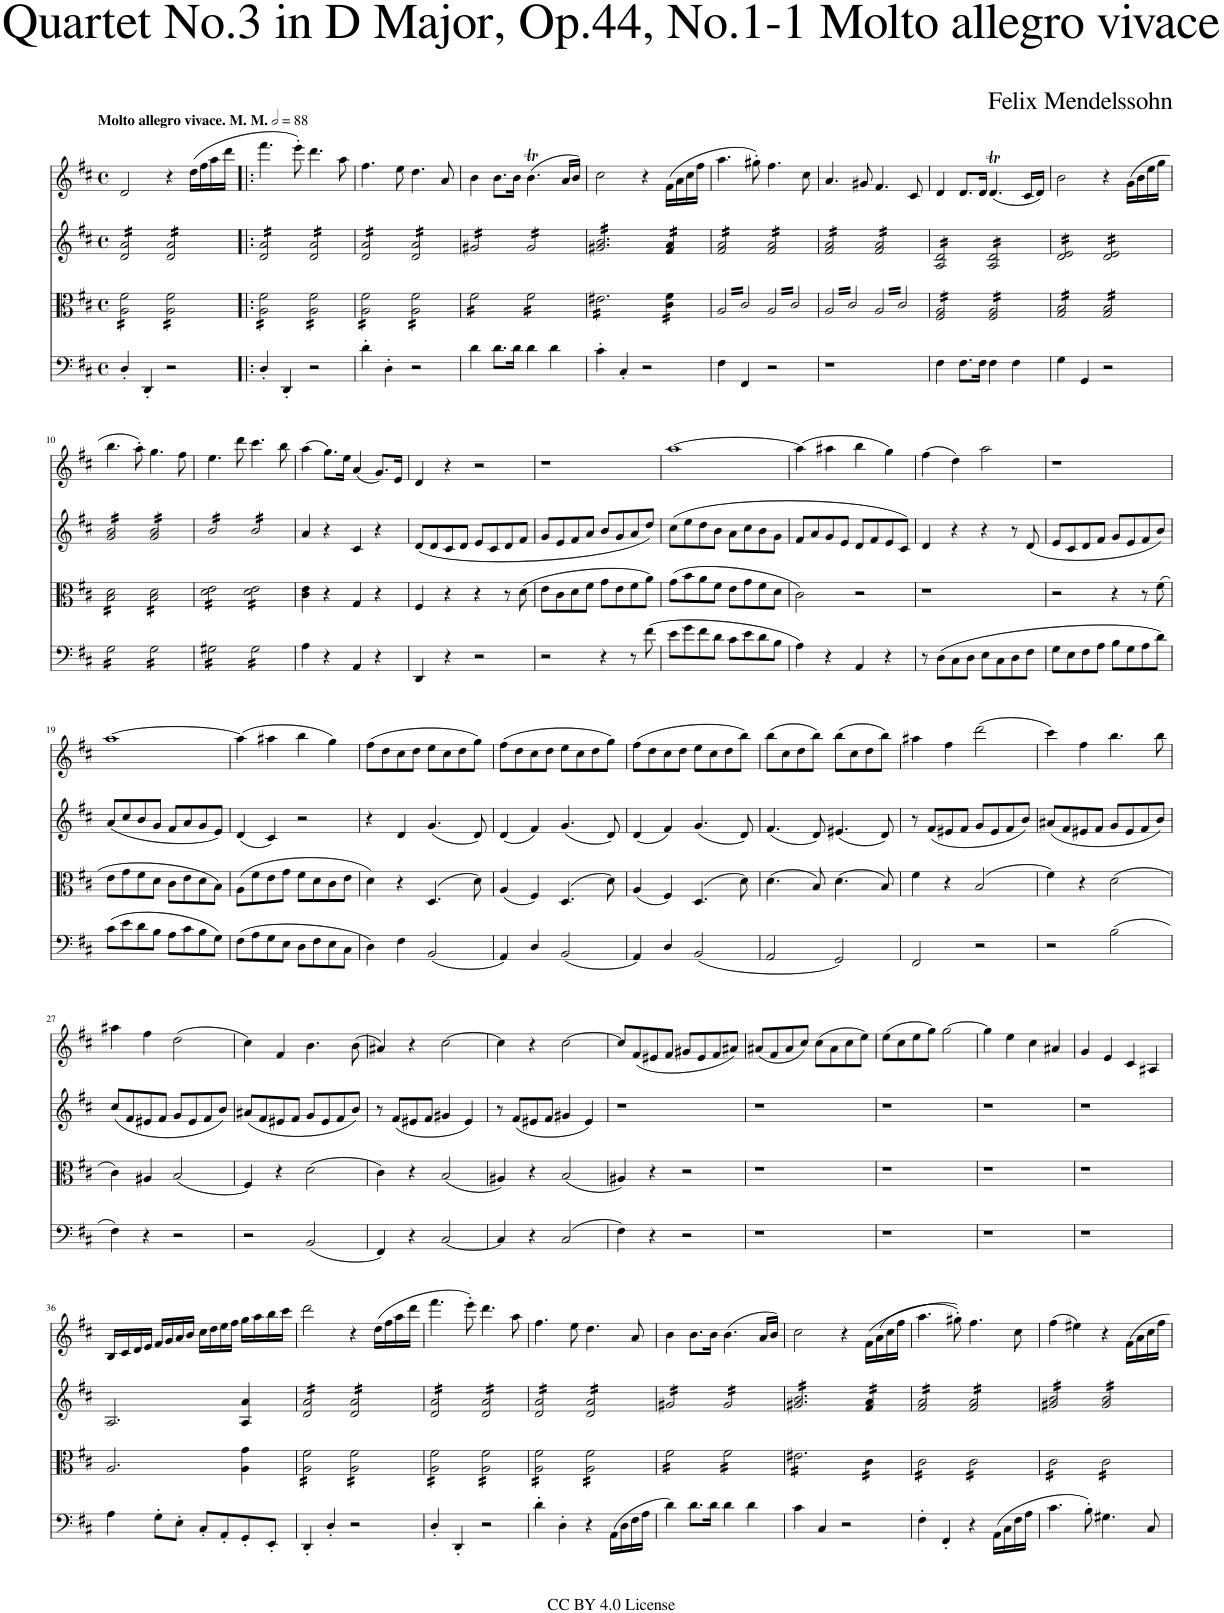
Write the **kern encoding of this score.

**kern	**kern	**kern	**kern
*part4	*part3	*part2	*part1
*staff4	*staff3	*staff2	*staff1
*I"Cello	*I"Viola	*I"Violin II	*I"Violin I
*	*I'Vla	*I'Vln	*I'Vln
*clefF4	*clefC3	*clefG2	*clefG2
*k[f#c#]	*k[f#c#]	*k[f#c#]	*k[f#c#]
*M4/4	*M4/4	*M4/4	*M4/4
*met(c)	*met(c)	*met(c)	*met(c)
*MM176	*MM176	*MM176	*MM176
=1	=1	=1	=1
!	!	!	!LO:TX:a:B:t=Molto allegro vivace. M. M.
*	*tremolo	*	*
*	*	*tremolo	*
4D'/	16A\ 16f#\LL	16d/ 16a/LL	2d/
.	16A\ 16f#\	16d/ 16a/	.
.	16A\ 16f#\	16d/ 16a/	.
.	16A\ 16f#\	16d/ 16a/	.
4DD'/	16A\ 16f#\	16d/ 16a/	.
.	16A\ 16f#\	16d/ 16a/	.
.	16A\ 16f#\	16d/ 16a/	.
.	16A\ 16f#\JJ	16d/ 16a/JJ	.
2r	16A\ 16f#\LL	16d/ 16a/LL	4r
.	16A\ 16f#\	16d/ 16a/	.
.	16A\ 16f#\	16d/ 16a/	.
.	16A\ 16f#\	16d/ 16a/	.
.	16A\ 16f#\	16d/ 16a/	(>16dd\LL
.	16A\ 16f#\	16d/ 16a/	16ff#\
.	16A\ 16f#\	16d/ 16a/	16aa\
.	16A\ 16f#\JJ	16d/ 16a/JJ	16ddd\JJ
=2!|:	=2!|:	=2!|:	=2!|:
4D'/	16A\ 16f#\LL	16d/ 16a/LL	4.fff#\
.	16A\ 16f#\	16d/ 16a/	.
.	16A\ 16f#\	16d/ 16a/	.
.	16A\ 16f#\	16d/ 16a/	.
4DD'/	16A\ 16f#\	16d/ 16a/	.
.	16A\ 16f#\	16d/ 16a/	.
.	16A\ 16f#\	16d/ 16a/	8eee'\)
.	16A\ 16f#\JJ	16d/ 16a/JJ	.
2r	16A\ 16f#\LL	16d/ 16a/LL	4.ddd\
.	16A\ 16f#\	16d/ 16a/	.
.	16A\ 16f#\	16d/ 16a/	.
.	16A\ 16f#\	16d/ 16a/	.
.	16A\ 16f#\	16d/ 16a/	.
.	16A\ 16f#\	16d/ 16a/	.
.	16A\ 16f#\	16d/ 16a/	8aa\
.	16A\ 16f#\JJ	16d/ 16a/JJ	.
=3	=3	=3	=3
4d'\	16A\ 16f#\LL	16d/ 16a/LL	4.ff#\
.	16A\ 16f#\	16d/ 16a/	.
.	16A\ 16f#\	16d/ 16a/	.
.	16A\ 16f#\	16d/ 16a/	.
4D'\	16A\ 16f#\	16d/ 16a/	.
.	16A\ 16f#\	16d/ 16a/	.
.	16A\ 16f#\	16d/ 16a/	8ee\
.	16A\ 16f#\JJ	16d/ 16a/JJ	.
2r	16A\ 16f#\LL	16d/ 16a/LL	4.dd\
.	16A\ 16f#\	16d/ 16a/	.
.	16A\ 16f#\	16d/ 16a/	.
.	16A\ 16f#\	16d/ 16a/	.
.	16A\ 16f#\	16d/ 16a/	.
.	16A\ 16f#\	16d/ 16a/	.
.	16A\ 16f#\	16d/ 16a/	8a/
.	16A\ 16f#\JJ	16d/ 16a/JJ	.
=4	=4	=4	=4
4d\	16f#\LL	16g#X/LL	4b\
.	16f#\	16g#X/	.
.	16f#\	16g#X/	.
.	16f#\	16g#X/	.
8.d\L	16f#\	16g#X/	8.b\L
.	16f#\	16g#X/	.
.	16f#\	16g#X/	.
16d\Jk	16f#\JJ	16g#X/JJ	16b\Jk
4d\	16f#\LL	16g#/LL	(4.bT\
.	16f#\	16g#/	.
.	16f#\	16g#/	.
.	16f#\	16g#/	.
4d\	16f#\	16g#/	.
.	16f#\	16g#/	.
.	16f#\	16g#/	16a/LL
.	16f#\JJ	16g#/JJ	16b/JJ)
=5	=5	=5	=5
4c#'\	16e#X\LL	16g#X/ 16b/LL	2cc#\
.	16e#X\	16g#X/ 16b/	.
.	16e#X\	16g#X/ 16b/	.
.	16e#X\	16g#X/ 16b/	.
4C#'/	16e#X\	16g#X/ 16b/	.
.	16e#X\	16g#X/ 16b/	.
.	16e#X\	16g#X/ 16b/	.
.	16e#X\	16g#X/ 16b/	.
2r	16e#X\	16g#X/ 16b/	4r
.	16e#X\	16g#X/ 16b/	.
.	16e#X\	16g#X/ 16b/	.
.	16e#X\JJ	16g#X/ 16b/JJ	.
.	16c#\ 16f#\LL	16f#/ 16a/LL	(>16f#\LL
.	16c#\ 16f#\	16f#/ 16a/	16a\
.	16c#\ 16f#\	16f#/ 16a/	16cc#\
.	16c#\ 16f#\JJ	16f#/ 16a/JJ	16ff#\JJ
=6	=6	=6	=6
4F#\	32A/LLL	16f#/ 16a/LL	4.aa\
.	32c#/	.	.
.	32A/	16f#/ 16a/	.
.	32c#/	.	.
.	32A/	16f#/ 16a/	.
.	32c#/	.	.
.	32A/	16f#/ 16a/	.
.	32c#/	.	.
4FF#/	32A/	16f#/ 16a/	.
.	32c#/	.	.
.	32A/	16f#/ 16a/	.
.	32c#/	.	.
.	32A/	16f#/ 16a/	8gg#X'\)
.	32c#/	.	.
.	32A/	16f#/ 16a/JJ	.
.	32c#/JJJ	.	.
2r	32A/LLL	16f#/ 16a/LL	4.ff#\
.	32c#/	.	.
.	32A/	16f#/ 16a/	.
.	32c#/	.	.
.	32A/	16f#/ 16a/	.
.	32c#/	.	.
.	32A/	16f#/ 16a/	.
.	32c#/	.	.
.	32A/	16f#/ 16a/	.
.	32c#/	.	.
.	32A/	16f#/ 16a/	.
.	32c#/	.	.
.	32A/	16f#/ 16a/	8cc#\
.	32c#/	.	.
.	32A/	16f#/ 16a/JJ	.
.	32c#/JJJ	.	.
=7	=7	=7	=7
1r	32A/LLL	16f#/ 16a/LL	4.a/
.	32c#/	.	.
.	32A/	16f#/ 16a/	.
.	32c#/	.	.
.	32A/	16f#/ 16a/	.
.	32c#/	.	.
.	32A/	16f#/ 16a/	.
.	32c#/	.	.
.	32A/	16f#/ 16a/	.
.	32c#/	.	.
.	32A/	16f#/ 16a/	.
.	32c#/	.	.
.	32A/	16f#/ 16a/	8g#X/
.	32c#/	.	.
.	32A/	16f#/ 16a/JJ	.
.	32c#/JJJ	.	.
.	32A/LLL	16f#/ 16a/LL	4.f#/
.	32c#/	.	.
.	32A/	16f#/ 16a/	.
.	32c#/	.	.
.	32A/	16f#/ 16a/	.
.	32c#/	.	.
.	32A/	16f#/ 16a/	.
.	32c#/	.	.
.	32A/	16f#/ 16a/	.
.	32c#/	.	.
.	32A/	16f#/ 16a/	.
.	32c#/	.	.
.	32A/	16f#/ 16a/	8c#/
.	32c#/	.	.
.	32A/	16f#/ 16a/JJ	.
.	32c#/JJJ	.	.
=8	=8	=8	=8
4F#\	16F#/ 16A/LL	16A/ 16d/LL	4d/
.	.	.	.
.	16F#/ 16A/	16A/ 16d/	.
.	.	.	.
.	16F#/ 16A/	16A/ 16d/	.
.	.	.	.
.	16F#/ 16A/	16A/ 16d/	.
.	.	.	.
8.F#\L	16F#/ 16A/	16A/ 16d/	8.d/L
.	16F#/ 16A/	16A/ 16d/	.
.	16F#/ 16A/	16A/ 16d/	.
16F#\Jk	16F#/ 16A/JJ	16A/ 16d/JJ	16d/Jk
4F#\	16F#/ 16A/LL	16A/ 16d/LL	(4.dT/
.	16F#/ 16A/	16A/ 16d/	.
.	16F#/ 16A/	16A/ 16d/	.
.	16F#/ 16A/	16A/ 16d/	.
4F#\	16F#/ 16A/	16A/ 16d/	.
.	16F#/ 16A/	16A/ 16d/	.
.	16F#/ 16A/	16A/ 16d/	16c#/LL
.	16F#/ 16A/JJ	16A/ 16d/JJ	16d/JJ)
=9	=9	=9	=9
4G\	16G/ 16B/LL	16d/ 16e/LL	2b\
.	16G/ 16B/	16d/ 16e/	.
.	16G/ 16B/	16d/ 16e/	.
.	16G/ 16B/	16d/ 16e/	.
4GG/	16G/ 16B/	16d/ 16e/	.
.	16G/ 16B/	16d/ 16e/	.
.	16G/ 16B/	16d/ 16e/	.
.	16G/ 16B/JJ	16d/ 16e/JJ	.
2r	16G/ 16B/LL	16d/ 16e/LL	4r
.	16G/ 16B/	16d/ 16e/	.
.	16G/ 16B/	16d/ 16e/	.
.	16G/ 16B/	16d/ 16e/	.
.	16G/ 16B/	16d/ 16e/	(>16g\LL
.	16G/ 16B/	16d/ 16e/	16b\
.	16G/ 16B/	16d/ 16e/	16ee\
.	16G/ 16B/JJ	16d/ 16e/JJ	16gg\JJ
!!LO:LB:g=z
=10	=10	=10	=10
*tremolo	*	*	*
16G\LL	16B\ 16d\LL	16g/ 16b/LL	4.bb\
16G\	16B\ 16d\	16g/ 16b/	.
16G\	16B\ 16d\	16g/ 16b/	.
16G\	16B\ 16d\	16g/ 16b/	.
16G\	16B\ 16d\	16g/ 16b/	.
16G\	16B\ 16d\	16g/ 16b/	.
16G\	16B\ 16d\	16g/ 16b/	8aa'\)
16G\JJ	16B\ 16d\JJ	16g/ 16b/JJ	.
16G\LL	16B\ 16d\LL	16g/ 16b/LL	4.gg\
16G\	16B\ 16d\	16g/ 16b/	.
16G\	16B\ 16d\	16g/ 16b/	.
16G\	16B\ 16d\	16g/ 16b/	.
16G\	16B\ 16d\	16g/ 16b/	.
16G\	16B\ 16d\	16g/ 16b/	.
16G\	16B\ 16d\	16g/ 16b/	8ff#\
16G\JJ	16B\ 16d\JJ	16g/ 16b/JJ	.
=11	=11	=11	=11
16G#X\LL	16d\ 16e\LL	16b/LL	4.ee\
16G#X\	16d\ 16e\	16b/	.
16G#X\	16d\ 16e\	16b/	.
16G#X\	16d\ 16e\	16b/	.
16G#X\	16d\ 16e\	16b/	.
16G#X\	16d\ 16e\	16b/	.
16G#X\	16d\ 16e\	16b/	8ddd\
16G#X\JJ	16d\ 16e\JJ	16b/JJ	.
16G#\LL	16d\ 16e\LL	16b/LL	4.ccc#\
16G#\	16d\ 16e\	16b/	.
16G#\	16d\ 16e\	16b/	.
16G#\	16d\ 16e\	16b/	.
16G#\	16d\ 16e\	16b/	.
16G#\	16d\ 16e\	16b/	.
16G#\	16d\ 16e\	16b/	8bb\
16G#\JJ	16d\ 16e\JJ	16b/JJ	.
*	*	*Xtremolo	*
*	*Xtremolo	*	*
*Xtremolo	*	*	*
=12	=12	=12	=12
4A\	4c#\ 4e\	4a/	(>4aa\
4r	4r	4r	8.gg\L)
.	.	.	16ee\Jk
4AA/	4G/	4c#/	(4a/
4r	4r	4r	8.g/L)
.	.	.	16e/Jk
=13	=13	=13	=13
4DD/	4F#/	(8d/L	4d/
.	.	8d/	.
4r	4r	8c#/	4r
.	.	8d/J	.
2r	4r	8e/L	2r
.	.	8c#/	.
.	8r	8d/	.
.	(>8d\	8f#/J	.
=14	=14	=14	=14
2r	8e\L	8g/L	1r
.	8c#\	8e/	.
.	8d\	8f#/	.
.	8f#\J	8a/J	.
4r	8g\L	8b/L	.
.	8e\	8g/	.
8r	8f#\	8a/	.
(>8f#\	8a\J)	8dd/J)	.
=15	=15	=15	=15
8e\L	(>8g\L	(>8cc#\L	[1aa
8g\	8b\	8ee\	.
8f#\	8a\	8dd\	.
8d\J	8f#\J	8b\J	.
8c#\L	8e\L	8a\L	.
8e\	8g\	8cc#\	.
8d\	8f#\	8b\	.
8B\J	8d\J	8g\J	.
=16	=16	=16	=16
4A\)	2c#\)	8f#/L	(>4aa\]
.	.	8a/	.
4r	.	8g/	4aa#X\
.	.	8e/J	.
4AA/	2r	8d/L	4bb\
.	.	8f#/	.
4r	.	8e/	4gg\)
.	.	8c#/J)	.
=17	=17	=17	=17
8r	1r	4d/	(>4ff#\
(>8D\L	.	.	.
8C#\	.	4r	4dd\)
8D\J	.	.	.
8E\L	.	4r	2aa\
8C#\	.	.	.
8D\	.	8r	.
8F#\J	.	(8d/	.
=18	=18	=18	=18
8G\L	2r	8e/L	1r
8E\	.	8c#/	.
8F#\	.	8d/	.
8A\J	.	8f#/J	.
8B\L	4r	8g/L	.
8G\	.	8e/	.
8A\	8r	8f#/	.
8d\J)	(>8f#\	8b/J)	.
!!LO:LB:g=z
=19	=19	=19	=19
(>8c#\L	8e\L	(8a/L	[1aa
8e\	8g\	8cc#/	.
8d\	8f#\	8b/	.
8B\J	8d\J	8g/J	.
8A\L	8c#\L	8f#/L	.
8c#\	8e\	8a/	.
8B\	8d\	8g/	.
8G\J)	8B\J)	8e/J)	.
=20	=20	=20	=20
(>8F#\L	(>8A\L	(4d/	(>4aa\]
8A\	8f#\	.	.
8G\	8e\	4c#/)	4aa#X\
8E\J	8g\J	.	.
8D\L	8f#\L	2r	4bb\
8F#\	8d\	.	.
8E\	8c#\	.	4gg\)
8C#\J	8e\J	.	.
=21	=21	=21	=21
4D\)	4d\)	4r	(>8ff#\L
.	.	.	8dd\
4F#\	4r	4d/	8cc#\
.	.	.	8dd\J
(2BB/	(>4.D/	(4.g/	8ee\L
.	.	.	8cc#\
.	.	.	8dd\
.	8d\)	8d/)	8gg\J)
=22	=22	=22	=22
4AA/)	(4A/	(4d/	(>8ff#\L
.	.	.	8dd\
4D/	4F#/)	4f#/)	8cc#\
.	.	.	8dd\J
(2BB/	(>4.D/	(4.g/	8ee\L
.	.	.	8cc#\
.	.	.	8dd\
.	8d\)	8d/)	8gg\J)
=23	=23	=23	=23
4AA/)	(4A/	(4d/	(>8ff#\L
.	.	.	8dd\
4D/	4F#/)	4f#/)	8cc#\
.	.	.	8dd\J
(2BB/	(>4.D/	(4.g/	8ee\L
.	.	.	8cc#\
.	.	.	8dd\
.	8d\)	8d/)	8bb\J)
=24	=24	=24	=24
2AA/	(>4.d\	(4.f#/	(>8bb\L
.	.	.	8cc#\
.	.	.	8dd\
.	8B/)	8d/)	8bb\J)
2GG/)	(>4.d\	(4.e#X/	(>8bb\L
.	.	.	8cc#\
.	.	.	8dd\
.	8B/)	8d/)	8bb\J)
=25	=25	=25	=25
2FF#/	4f#\	8r	4aa#X\
.	.	(8f#/L	.
.	4r	8e#X/	4ff#\
.	.	8f#/J	.
2r	(>2B/	8g/L	(>2ddd\
.	.	8e#/	.
.	.	8f#/	.
.	.	8b/J)	.
=26	=26	=26	=26
2r	4f#\)	(8a#X/L	4ccc#\)
.	.	8f#/	.
.	4r	8e#X/	4ff#\
.	.	8f#/J	.
(>2B\	(>2d\	8g/L	4.bb\
.	.	8e#/	.
.	.	8f#/	.
.	.	8b/J)	8bb\
!!LO:LB:g=z
=27	=27	=27	=27
4F#\)	4c#\)	(8cc#/L	4aa#X\
.	.	8f#/	.
4r	4A#X/	8e#X/	4ff#\
.	.	8f#/J	.
2r	(2B/	8g/L	(>2dd\
.	.	8e#/	.
.	.	8f#/	.
.	.	8b/J)	.
=28	=28	=28	=28
2r	4F#/)	(8a#X/L	4cc#\)
.	.	8f#/	.
.	4r	8e#X/	4f#/
.	.	8f#/J	.
(2BB/	(>2d\	8g/L	4.b\
.	.	8e#/	.
.	.	8f#/	.
.	.	8b/J)	(>8b\
=29	=29	=29	=29
4FF#/)	4c#\)	8r	4a#X/)
.	.	(8f#/L	.
4r	4r	8e#X/	4r
.	.	8f#/J	.
[2C#/	(2B/	4g#X/	[2cc#\
.	.	4e#/)	.
=30	=30	=30	=30
4C#/]	4A#X/)	8r	4cc#\]
.	.	(8f#/L	.
4r	4r	8e#X/	4r
.	.	8f#/J	.
(>2C#/	(2B/	4g#X/	[2cc#\
.	.	4e#/)	.
=31	=31	=31	=31
4F#\)	4A#X/)	1r	8cc#/L]
.	.	.	(8f#/
4r	4r	.	8e#X/
.	.	.	8f#/J
2r	2r	.	8g#X/L
.	.	.	8e#/
.	.	.	8f#/
.	.	.	8a#X/J)
=32	=32	=32	=32
1r	1r	1r	(8a#X/L
.	.	.	8f#/
.	.	.	8a#/
.	.	.	8cc#/J)
.	.	.	(>8cc#\L
.	.	.	8a#\
.	.	.	8cc#\
.	.	.	8ee\J)
=33	=33	=33	=33
1r	1r	1r	(>8ee\L
.	.	.	8cc#\
.	.	.	8ee\
.	.	.	8gg\J)
.	.	.	[2gg\
=34	=34	=34	=34
1r	1r	1r	4gg\]
.	.	.	4ee\
.	.	.	4cc#\
.	.	.	4a#X/
=35	=35	=35	=35
1r	1r	1r	4g/
.	.	.	4e/
.	.	.	4c#/
.	.	.	4A#X/
!!LO:LB:g=z
=36	=36	=36	=36
4A\	2.A/	2.A/	16B/LL
.	.	.	16c#/
.	.	.	16d/
.	.	.	16e/JJ
8G'\L	.	.	16f#/LL
.	.	.	16g/
8E'\J	.	.	16a/
.	.	.	16b/JJ
8C#'/L	.	.	16cc#\LL
.	.	.	16dd\
8AA'/	.	.	16ee\
.	.	.	16ff#\JJ
8GG'/	4A\ 4g\	4A/ 4a/	16gg\LL
.	.	.	16aa\
8EE'/J	.	.	16bb\
.	.	.	16ccc#\JJ
=37	=37	=37	=37
*	*tremolo	*	*
*	*	*tremolo	*
4DD'/	16A\ 16f#\LL	16d/ 16a/LL	2ddd\
.	16A\ 16f#\	16d/ 16a/	.
.	16A\ 16f#\	16d/ 16a/	.
.	16A\ 16f#\	16d/ 16a/	.
4D'/	16A\ 16f#\	16d/ 16a/	.
.	16A\ 16f#\	16d/ 16a/	.
.	16A\ 16f#\	16d/ 16a/	.
.	16A\ 16f#\JJ	16d/ 16a/JJ	.
2r	16A\ 16f#\LL	16d/ 16a/LL	4r
.	16A\ 16f#\	16d/ 16a/	.
.	16A\ 16f#\	16d/ 16a/	.
.	16A\ 16f#\	16d/ 16a/	.
.	16A\ 16f#\	16d/ 16a/	(>16dd\LL
.	16A\ 16f#\	16d/ 16a/	16ff#\
.	16A\ 16f#\	16d/ 16a/	16aa\
.	16A\ 16f#\JJ	16d/ 16a/JJ	16ddd\JJ
=38	=38	=38	=38
4D'/	16A\ 16f#\LL	16d/ 16a/LL	4.fff#\
.	16A\ 16f#\	16d/ 16a/	.
.	16A\ 16f#\	16d/ 16a/	.
.	16A\ 16f#\	16d/ 16a/	.
4DD'/	16A\ 16f#\	16d/ 16a/	.
.	16A\ 16f#\	16d/ 16a/	.
.	16A\ 16f#\	16d/ 16a/	8eee'\)
.	16A\ 16f#\JJ	16d/ 16a/JJ	.
2r	16A\ 16f#\LL	16d/ 16a/LL	4.ddd\
.	16A\ 16f#\	16d/ 16a/	.
.	16A\ 16f#\	16d/ 16a/	.
.	16A\ 16f#\	16d/ 16a/	.
.	16A\ 16f#\	16d/ 16a/	.
.	16A\ 16f#\	16d/ 16a/	.
.	16A\ 16f#\	16d/ 16a/	8aa\
.	16A\ 16f#\JJ	16d/ 16a/JJ	.
=39	=39	=39	=39
4d'\	16A\ 16f#\LL	16d/ 16a/LL	4.ff#\
.	16A\ 16f#\	16d/ 16a/	.
.	16A\ 16f#\	16d/ 16a/	.
.	16A\ 16f#\	16d/ 16a/	.
4D'\	16A\ 16f#\	16d/ 16a/	.
.	16A\ 16f#\	16d/ 16a/	.
.	16A\ 16f#\	16d/ 16a/	8ee\
.	16A\ 16f#\JJ	16d/ 16a/JJ	.
4r	16A\ 16f#\LL	16d/ 16a/LL	4.dd\
.	16A\ 16f#\	16d/ 16a/	.
.	16A\ 16f#\	16d/ 16a/	.
.	16A\ 16f#\	16d/ 16a/	.
(>16AA\LL	16A\ 16f#\	16d/ 16a/	.
16D\	16A\ 16f#\	16d/ 16a/	.
16F#\	16A\ 16f#\	16d/ 16a/	8a/
16A\JJ	16A\ 16f#\JJ	16d/ 16a/JJ	.
=40	=40	=40	=40
4d\)	16f#\LL	16g#X/LL	4b\
.	16f#\	16g#X/	.
.	16f#\	16g#X/	.
.	16f#\	16g#X/	.
8.d\L	16f#\	16g#X/	8.b\L
.	16f#\	16g#X/	.
.	16f#\	16g#X/	.
16d\Jk	16f#\JJ	16g#X/JJ	16b\Jk
4d\	16f#\LL	16g#/LL	(4.b\
.	16f#\	16g#/	.
.	16f#\	16g#/	.
.	16f#\	16g#/	.
4d\	16f#\	16g#/	.
.	16f#\	16g#/	.
.	16f#\	16g#/	16a/LL
.	16f#\JJ	16g#/JJ	16b/JJ)
=41	=41	=41	=41
4c#\	16e#X\LL	16g#X/ 16b/LL	2cc#\
.	16e#X\	16g#X/ 16b/	.
.	16e#X\	16g#X/ 16b/	.
.	16e#X\	16g#X/ 16b/	.
4C#/	16e#X\	16g#X/ 16b/	.
.	16e#X\	16g#X/ 16b/	.
.	16e#X\	16g#X/ 16b/	.
.	16e#X\	16g#X/ 16b/	.
2r	16e#X\	16g#X/ 16b/	4r
.	16e#X\	16g#X/ 16b/	.
.	16e#X\	16g#X/ 16b/	.
.	16e#X\JJ	16g#X/ 16b/JJ	.
.	16c#\LL	16f#/ 16a/LL	(>16f#\LL
.	16c#\	16f#/ 16a/	(>16a\
.	16c#\	16f#/ 16a/	16cc#\
.	16c#\JJ	16f#/ 16a/JJ	16ff#\JJ
=42	=42	=42	=42
4F#'\	16c#\LL	16f#/ 16a/LL	4.aa\
.	16c#\	16f#/ 16a/	.
.	16c#\	16f#/ 16a/	.
.	16c#\	16f#/ 16a/	.
4FF#'/	16c#\	16f#/ 16a/	.
.	16c#\	16f#/ 16a/	.
.	16c#\	16f#/ 16a/	8gg#X'\))
.	16c#\JJ	16f#/ 16a/JJ	.
4r	16c#\LL	16f#/ 16a/LL	4.ff#\
.	16c#\	16f#/ 16a/	.
.	16c#\	16f#/ 16a/	.
.	16c#\	16f#/ 16a/	.
(>16AA\LL	16c#\	16f#/ 16a/	.
16C#\	16c#\	16f#/ 16a/	.
16F#\	16c#\	16f#/ 16a/	8cc#\
16A\JJ	16c#\JJ	16f#/ 16a/JJ	.
=43	=43	=43	=43
4.c#\	16c#\LL	16g#X/ 16b/LL	(>4ff#\
.	16c#\	16g#X/ 16b/	.
.	16c#\	16g#X/ 16b/	.
.	16c#\	16g#X/ 16b/	.
.	16c#\	16g#X/ 16b/	4ee#X\)
.	16c#\	16g#X/ 16b/	.
8B'\)	16c#\	16g#X/ 16b/	.
.	16c#\JJ	16g#X/ 16b/JJ	.
4.G#X\	16c#\LL	16g#/ 16b/LL	4r
.	16c#\	16g#/ 16b/	.
.	16c#\	16g#/ 16b/	.
.	16c#\	16g#/ 16b/	.
.	16c#\	16g#/ 16b/	16f#\LL
.	16c#\	16g#/ 16b/	16a\
8C#/	16c#\	16g#/ 16b/	16cc#\
.	16c#\JJ	16g#/ 16b/JJ	16ff#\JJ
*	*	*Xtremolo	*
*	*Xtremolo	*	*
=	=	=	=
*-	*-	*-	*-
